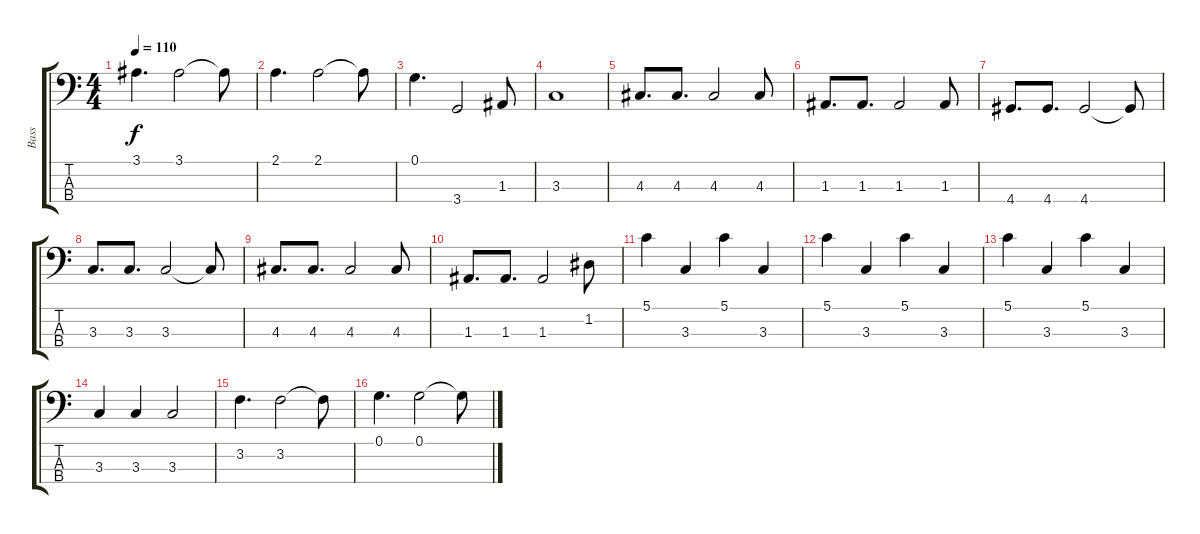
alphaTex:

\track ("Bass" "Bass") {instrument slapbass1}
\staff {score tabs}
\tuning (G2 D2 A1 E1) {hide}
\ts (4 4)
\tempo 110
\clef f4
\ks c
3.1.4{d dy f} 3.1.2 3.1{t}.8 |
2.1.4{d} 2.1.2 2.1{t}.8 |
0.1.4{d} 3.4.2 1.3.8 |
3.3.1 |
4.3.8{d} 4.3.8{d} 4.3.2 4.3.8 |
1.3.8{d} 1.3.8{d} 1.3.2 1.3.8 |
4.4.8{d} 4.4.8{d} 4.4.2 4.4{t}.8 |
3.3.8{d} 3.3.8{d} 3.3.2 3.3{t}.8 |
4.3.8{d} 4.3.8{d} 4.3.2 4.3.8 |
1.3.8{d} 1.3.8{d} 1.3.2 1.2.8 |
5.1.4 3.3.4 5.1.4 3.3.4 |
5.1.4 3.3.4 5.1.4 3.3.4 |
5.1.4 3.3.4 5.1.4 3.3.4 |
3.3.4 3.3.4 3.3.2 |
3.2.4{d} 3.2.2 3.2{t}.8 |
0.1.4{d} 0.1.2 0.1{t}.8
